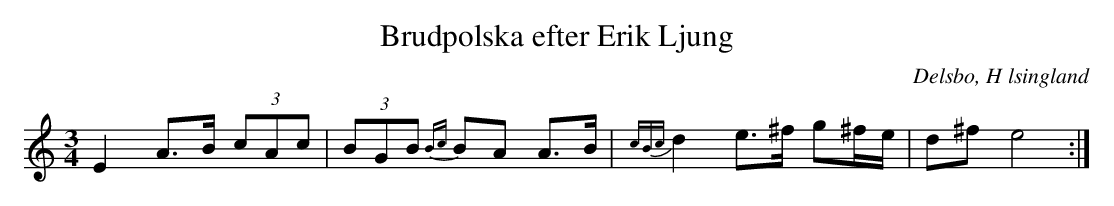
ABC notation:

X:1
T: Brudpolska efter Erik Ljung
O: Delsbo, H lsingland
M: 3/4
L: 1/8
K: Am
E2 A>B (3cAc| (3BGB {Bc}BA A>B|{cBc}d2 e>^f g^f/e/|d2/3^f4/3 e4 :|
